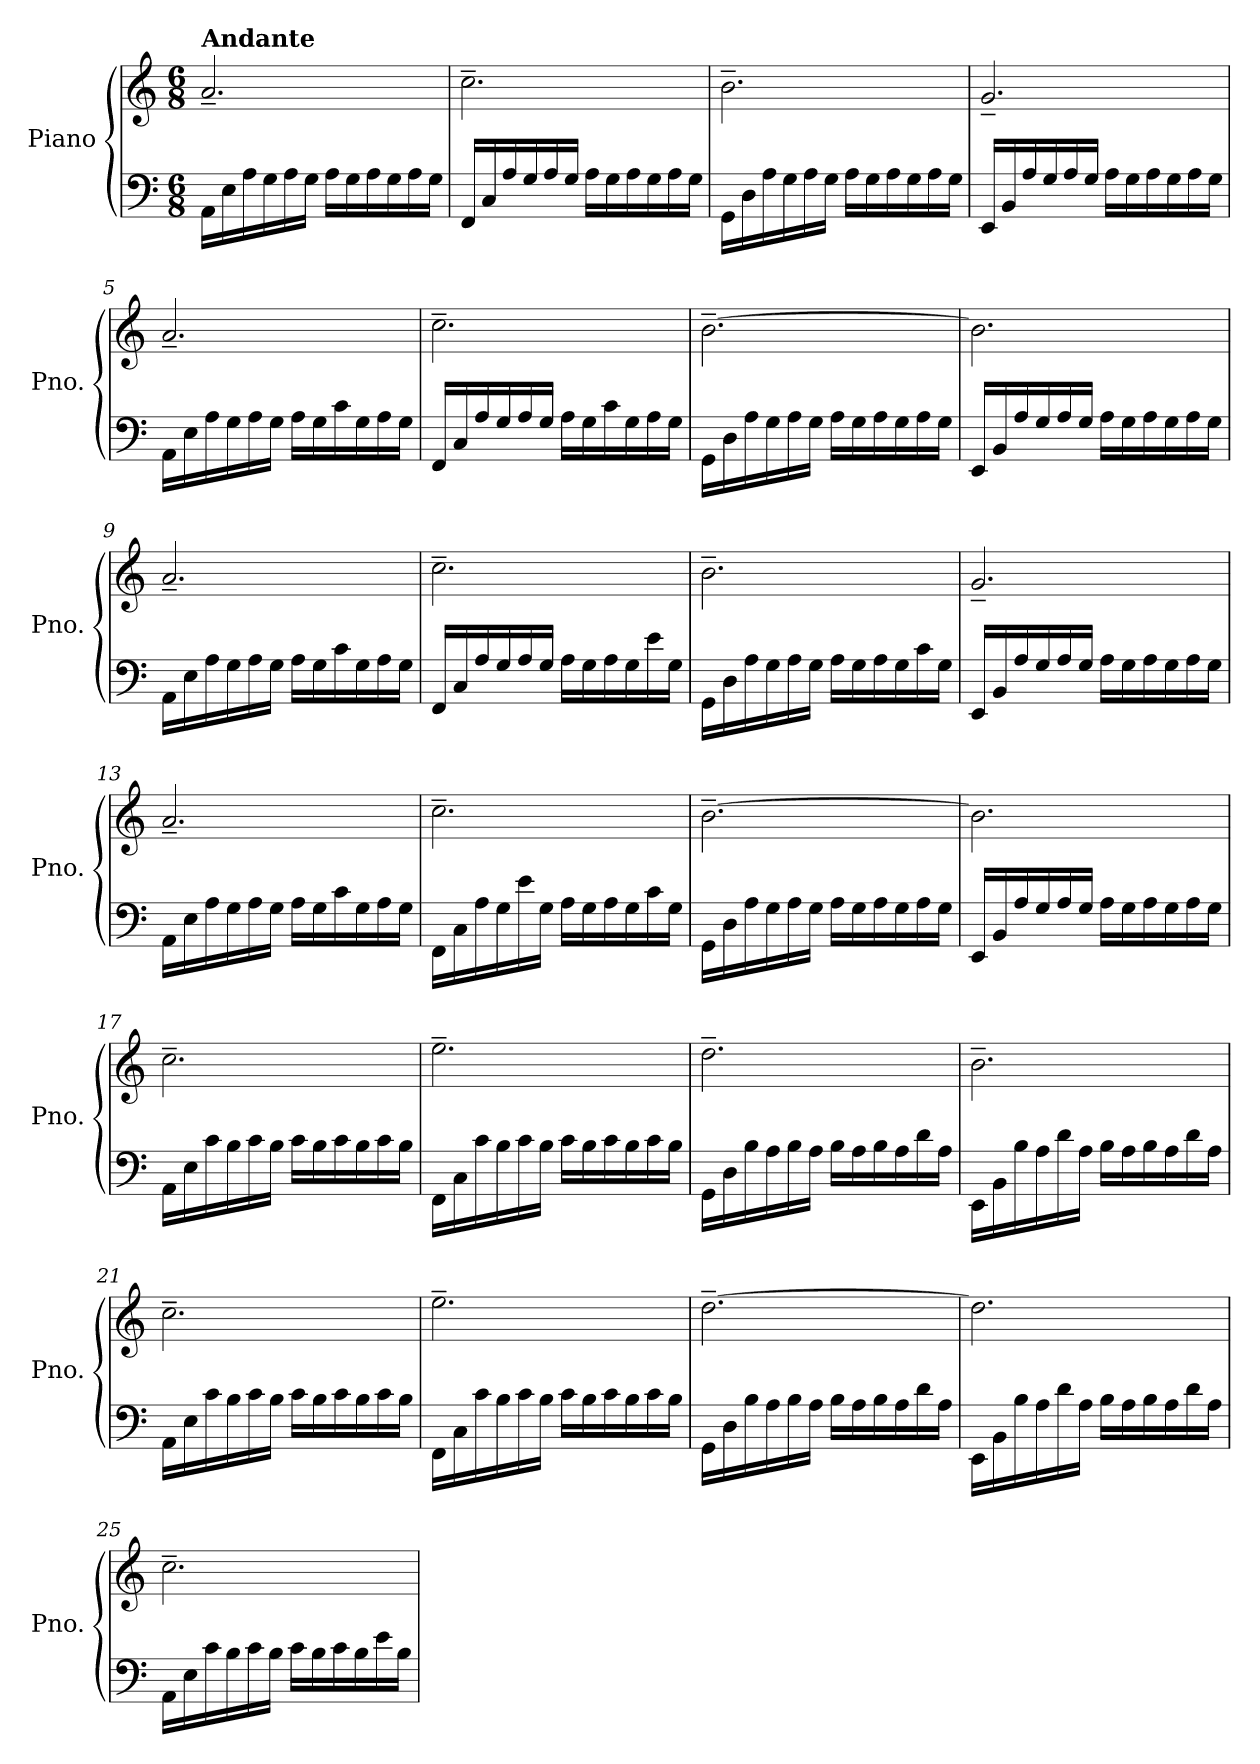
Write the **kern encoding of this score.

**kern	**kern	**dynam
*part1	*part1	*part1
*staff2	*staff1	*staff1/2
*I"Piano	*	*
*I'Pno.	*	*
*clefF4	*clefG2	*
*k[]	*k[]	*
*M6/8	*M6/8	*
*MM90	*MM90	*
=1	=1	=1
!	!LO:TX:a:B:t=Andante	!
!	!	!LO:DY:b
!	!	!LO:DY:n=1:b
16AA\LL	2.a~/	p other-dynamics
16E\	.	.
16A\	.	.
16G\	.	.
16A\	.	.
16G\JJ	.	.
16A\LL	.	.
16G\	.	.
16A\	.	.
16G\	.	.
16A\	.	.
16G\JJ	.	.
=2	=2	=2
16FF/LL	2.cc~\	.
16C/	.	.
16A/	.	.
16G/	.	.
16A/	.	.
16G/JJ	.	.
16A\LL	.	.
16G\	.	.
16A\	.	.
16G\	.	.
16A\	.	.
16G\JJ	.	.
=3	=3	=3
16GG\LL	2.b~\	.
16D\	.	.
16A\	.	.
16G\	.	.
16A\	.	.
16G\JJ	.	.
16A\LL	.	.
16G\	.	.
16A\	.	.
16G\	.	.
16A\	.	.
16G\JJ	.	.
=4	=4	=4
16EE/LL	2.g~/	.
16BB/	.	.
16A/	.	.
16G/	.	.
16A/	.	.
16G/JJ	.	.
16A\LL	.	.
16G\	.	.
16A\	.	.
16G\	.	.
16A\	.	.
16G\JJ	.	.
!!LO:LB:g=z
=5	=5	=5
16AA\LL	2.a~/	.
16E\	.	.
16A\	.	.
16G\	.	.
16A\	.	.
16G\JJ	.	.
16A\LL	.	.
16G\	.	.
16c\	.	.
16G\	.	.
16A\	.	.
16G\JJ	.	.
=6	=6	=6
16FF/LL	2.cc~\	.
16C/	.	.
16A/	.	.
16G/	.	.
16A/	.	.
16G/JJ	.	.
16A\LL	.	.
16G\	.	.
16c\	.	.
16G\	.	.
16A\	.	.
16G\JJ	.	.
=7	=7	=7
16GG\LL	[2.b~\	.
16D\	.	.
16A\	.	.
16G\	.	.
16A\	.	.
16G\JJ	.	.
16A\LL	.	.
16G\	.	.
16A\	.	.
16G\	.	.
16A\	.	.
16G\JJ	.	.
=8	=8	=8
16EE/LL	2.b\]	.
16BB/	.	.
16A/	.	.
16G/	.	.
16A/	.	.
16G/JJ	.	.
16A\LL	.	.
16G\	.	.
16A\	.	.
16G\	.	.
16A\	.	.
16G\JJ	.	.
!!LO:LB:g=z
=9	=9	=9
16AA\LL	2.a~/	.
16E\	.	.
16A\	.	.
16G\	.	.
16A\	.	.
16G\JJ	.	.
16A\LL	.	.
16G\	.	.
16c\	.	.
16G\	.	.
16A\	.	.
16G\JJ	.	.
=10	=10	=10
16FF/LL	2.cc~\	.
16C/	.	.
16A/	.	.
16G/	.	.
16A/	.	.
16G/JJ	.	.
16A\LL	.	.
16G\	.	.
16A\	.	.
16G\	.	.
16e\	.	.
16G\JJ	.	.
=11	=11	=11
16GG\LL	2.b~\	.
16D\	.	.
16A\	.	.
16G\	.	.
16A\	.	.
16G\JJ	.	.
16A\LL	.	.
16G\	.	.
16A\	.	.
16G\	.	.
16c\	.	.
16G\JJ	.	.
=12	=12	=12
16EE/LL	2.g~/	.
16BB/	.	.
16A/	.	.
16G/	.	.
16A/	.	.
16G/JJ	.	.
16A\LL	.	.
16G\	.	.
16A\	.	.
16G\	.	.
16A\	.	.
16G\JJ	.	.
!!LO:LB:g=z
=13	=13	=13
16AA\LL	2.a~/	.
16E\	.	.
16A\	.	.
16G\	.	.
16A\	.	.
16G\JJ	.	.
16A\LL	.	.
16G\	.	.
16c\	.	.
16G\	.	.
16A\	.	.
16G\JJ	.	.
=14	=14	=14
16FF\LL	2.cc~\	.
16C\	.	.
16A\	.	.
16G\	.	.
16e\	.	.
16G\JJ	.	.
16A\LL	.	.
16G\	.	.
16A\	.	.
16G\	.	.
16c\	.	.
16G\JJ	.	.
=15	=15	=15
16GG\LL	[2.b~\	.
16D\	.	.
16A\	.	.
16G\	.	.
16A\	.	.
16G\JJ	.	.
16A\LL	.	.
16G\	.	.
16A\	.	.
16G\	.	.
16A\	.	.
16G\JJ	.	.
=16	=16	=16
16EE/LL	2.b\]	.
16BB/	.	.
16A/	.	.
16G/	.	.
16A/	.	.
16G/JJ	.	.
16A\LL	.	.
16G\	.	.
16A\	.	.
16G\	.	.
16A\	.	.
16G\JJ	.	.
!!LO:LB:g=z
=17	=17	=17
16AA\LL	2.cc~\	.
16E\	.	.
16c\	.	.
16B\	.	.
16c\	.	.
16B\JJ	.	.
16c\LL	.	.
16B\	.	.
16c\	.	.
16B\	.	.
16c\	.	.
16B\JJ	.	.
=18	=18	=18
16FF\LL	2.ee~\	.
16C\	.	.
16c\	.	.
16B\	.	.
16c\	.	.
16B\JJ	.	.
16c\LL	.	.
16B\	.	.
16c\	.	.
16B\	.	.
16c\	.	.
16B\JJ	.	.
=19	=19	=19
16GG\LL	2.dd~\	.
16D\	.	.
16B\	.	.
16A\	.	.
16B\	.	.
16A\JJ	.	.
16B\LL	.	.
16A\	.	.
16B\	.	.
16A\	.	.
16d\	.	.
16A\JJ	.	.
=20	=20	=20
16EE\LL	2.b~\	.
16BB\	.	.
16B\	.	.
16A\	.	.
16d\	.	.
16A\JJ	.	.
16B\LL	.	.
16A\	.	.
16B\	.	.
16A\	.	.
16d\	.	.
16A\JJ	.	.
!!LO:LB:g=z
=21	=21	=21
16AA\LL	2.cc~\	.
16E\	.	.
16c\	.	.
16B\	.	.
16c\	.	.
16B\JJ	.	.
16c\LL	.	.
16B\	.	.
16c\	.	.
16B\	.	.
16c\	.	.
16B\JJ	.	.
=22	=22	=22
16FF\LL	2.ee~\	.
16C\	.	.
16c\	.	.
16B\	.	.
16c\	.	.
16B\JJ	.	.
16c\LL	.	.
16B\	.	.
16c\	.	.
16B\	.	.
16c\	.	.
16B\JJ	.	.
=23	=23	=23
16GG\LL	[2.dd~\	.
16D\	.	.
16B\	.	.
16A\	.	.
16B\	.	.
16A\JJ	.	.
16B\LL	.	.
16A\	.	.
16B\	.	.
16A\	.	.
16d\	.	.
16A\JJ	.	.
=24	=24	=24
16EE\LL	2.dd\]	.
16BB\	.	.
16B\	.	.
16A\	.	.
16d\	.	.
16A\JJ	.	.
16B\LL	.	.
16A\	.	.
16B\	.	.
16A\	.	.
16d\	.	.
16A\JJ	.	.
!!LO:PB:g=z
=25	=25	=25
16AA\LL	2.cc~\	.
16E\	.	.
16c\	.	.
16B\	.	.
16c\	.	.
16B\JJ	.	.
16c\LL	.	.
16B\	.	.
16c\	.	.
16B\	.	.
16e\	.	.
16B\JJ	.	.
=	=	=
*-	*-	*-
